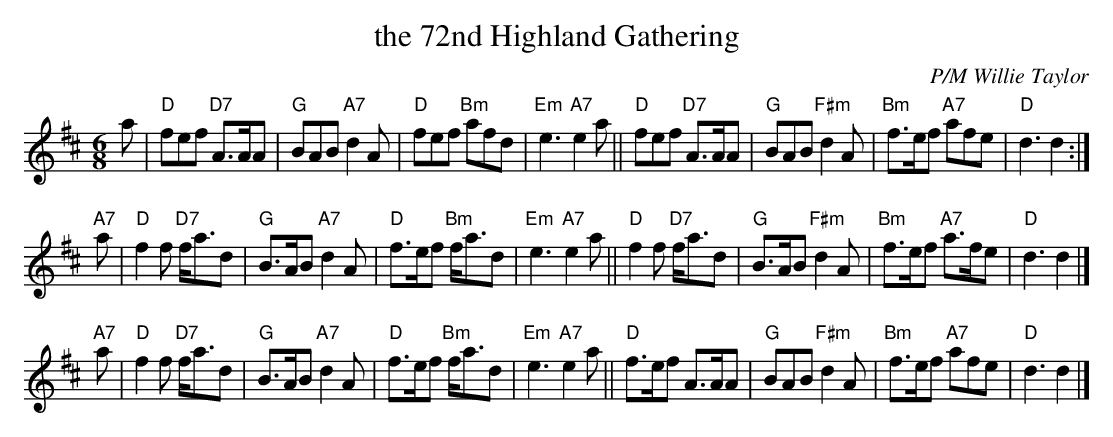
X:1
T: the 72nd Highland Gathering
C: P/M Willie Taylor
M: 6/8
L: 1/8
K: D
a |\
"D"fef "D7"A>AA | "G"BAB "A7"d2A | "D"fef "Bm"afd | "Em"e3 "A7"e2a ||\
"D"fef "D7"A>AA | "G"BAB "F#m"d2A | "Bm"f>ef "A7"afe | "D"d3 d2 :|
"A7"a |\
"D"f2f "D7"f<ad | "G"B>AB "A7"d2A | "D"f>ef "Bm"f<ad | "Em"e3 "A7"e2a ||\
"D"f2f "D7"f<ad | "G"B>AB "F#m"d2A | "Bm"f>ef "A7"a>fe | "D"d3 d2 |]
"A7"a |\
"D"f2f "D7"f<ad | "G"B>AB "A7"d2A | "D"f>ef "Bm"f<ad | "Em"e3 "A7"e2a ||\
"D"f>ef A>AA | "G"BAB "F#m"d2A | "Bm"f>ef "A7"afe | "D"d3 d2 |]
